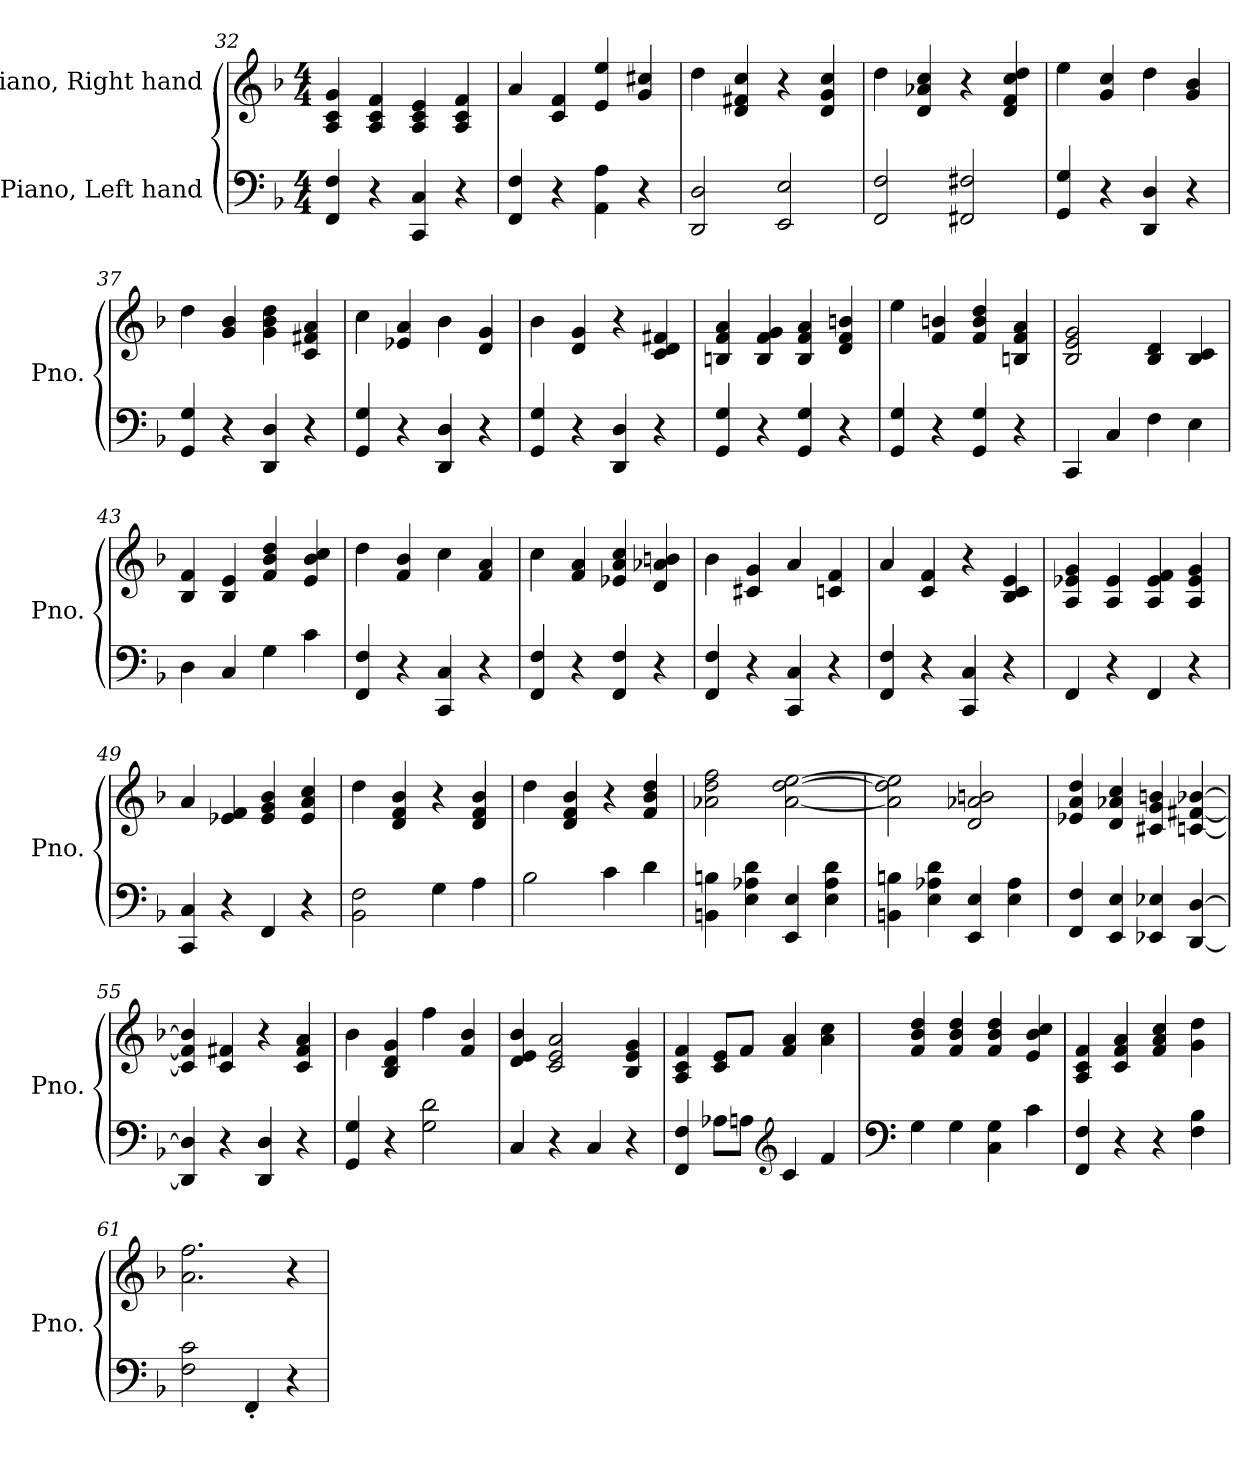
**kern	**kern
*part2	*part1
*staff2	*staff1
*I"Piano, Left hand	*I"Piano, Right hand
*I'Pno.	*I'Pno.
*clefF4	*clefG2
*k[b-]	*k[b-]
*M4/4	*M4/4
=32	=32
4FF/ 4F/	4A/ 4c/ 4g/
4r	4A/ 4c/ 4f/
4CC/ 4C/	4A/ 4c/ 4e/
4r	4A/ 4c/ 4f/
=33	=33
4FF/ 4F/	4a/
4r	4c/ 4f/
4AA\ 4A\	4e/ 4ee/
4r	4g/ 4cc#X/
=34	=34
2DD/ 2D/	4dd\
.	4d/ 4f#X/ 4cc/
2EE/ 2E/	4r
.	4d/ 4g/ 4cc/
!!LO:LB:g=z
=35	=35
2FF/ 2F/	4dd\
.	4d/ 4a-X/ 4cc/
2FF#X/ 2F#X/	4r
.	4d/ 4f/ 4cc/ 4dd/
=36	=36
4GG/ 4G/	4ee\
4r	4g/ 4cc/
4DD/ 4D/	4dd\
4r	4g/ 4b-/
=37	=37
4GG/ 4G/	4dd\
4r	4g/ 4b-/
4DD/ 4D/	4g\ 4b-\ 4dd\
4r	4c/ 4f#X/ 4a/
=38	=38
4GG/ 4G/	4cc\
4r	4e-X/ 4a/
4DD/ 4D/	4b-\
4r	4d/ 4g/
=39	=39
4GG/ 4G/	4b-\
4r	4d/ 4g/
4DD/ 4D/	4r
4r	4c/ 4d/ 4f#X/
=40	=40
4GG/ 4G/	4Bn/ 4f/ 4a/
4r	4B/ 4f/ 4g/
4GG/ 4G/	4B/ 4f/ 4a/
4r	4d/ 4f/ 4bn/
=41	=41
4GG/ 4G/	4ee\
4r	4f/ 4bn/
4GG/ 4G/	4f/ 4b/ 4dd/
4r	4Bn/ 4f/ 4a/
!!LO:PB:g=z
=42	=42
4CC/	2B-/ 2e/ 2g/
4C/	.
4F\	4B-/ 4d/
4E\	4B-/ 4c/
=43	=43
4D\	4B-/ 4f/
4C/	4B-/ 4e/
4G\	4f/ 4b-/ 4dd/
4c\	4e/ 4b-/ 4cc/
=44	=44
4FF/ 4F/	4dd\
4r	4f/ 4b-/
4CC/ 4C/	4cc\
4r	4f/ 4a/
=45	=45
4FF/ 4F/	4cc\
4r	4f/ 4a/
4FF/ 4F/	4e-X/ 4a/ 4cc/
4r	4d/ 4a-X/ 4bn/
=46	=46
4FF/ 4F/	4b-\
4r	4c#X/ 4g/
4CC/ 4C/	4a/
4r	4cn/ 4f/
=47	=47
4FF/ 4F/	4a/
4r	4c/ 4f/
4CC/ 4C/	4r
4r	4B-/ 4c/ 4e/
!!LO:LB:g=z
=48	=48
4FF/	4A/ 4e-X/ 4g/
4r	4A/ 4e-/
4FF/	4A/ 4e-/ 4f/
4r	4A/ 4e-/ 4g/
=49	=49
4CC/ 4C/	4a/
4r	4e-X/ 4f/
4FF/	4e-/ 4g/ 4b-/
4r	4e-/ 4a/ 4cc/
=50	=50
2BB-\ 2F\	4dd\
.	4d/ 4f/ 4b-/
4G\	4r
4A\	4d/ 4f/ 4b-/
=51	=51
2B-\	4dd\
.	4d/ 4f/ 4b-/
4c\	4r
4d\	4f/ 4b-/ 4dd/
=52	=52
4BBn\ 4Bn\	2a-X\ 2dd\ 2ff\
4E\ 4A-X\ 4d\	.
4EE/ 4E/	[2a-\ [2dd\ [2ee\
4E\ 4A-\ 4d\	.
=53	=53
4BBn\ 4Bn\	2a-\] 2dd\] 2ee\]
4E\ 4A-X\ 4d\	.
4EE/ 4E/	2d/ 2a-X/ 2bn/
4E\ 4A-\	.
!!LO:LB:g=z
=54	=54
4FF/ 4F/	4e-X/ 4a/ 4dd/
4EE/ 4E/	4d/ 4a-X/ 4cc/
4EE-X/ 4E-X/	4c#X/ 4g/ 4bn/
[4DD/ [4D/	[4cn/ [4f#X/ [4b-X/
=55	=55
4DD/] 4D/]	4c/] 4f#/] 4b-/]
4r	4c/ 4f#X/
4DD/ 4D/	4r
4r	4c/ 4f#/ 4a/
=56	=56
4GG/ 4G/	4b-\
4r	4B-/ 4d/ 4g/
2G\ 2d\	4ff\
.	4f/ 4b-/
=57	=57
4C/	4d/ 4e/ 4b-/
4r	2c/ 2e/ 2a/
4C/	.
4r	4B-/ 4e/ 4g/
=58	=58
4FF/ 4F/	4A/ 4c/ 4f/
8A-X\L	8c/ 8e/L
8An\J	8f/J
*clefG2	*
4c/	4f/ 4a/
4f/	4a\ 4cc\
=59	=59
*clefF4	*
4G\	4f/ 4b-/ 4dd/
4G\	4f/ 4b-/ 4dd/
4C\ 4G\	4f/ 4b-/ 4dd/
4c\	4e/ 4b-/ 4cc/
!!LO:LB:g=z
=60	=60
4FF/ 4F/	4A/ 4c/ 4f/
4r	4c/ 4f/ 4a/
4r	4f/ 4a/ 4cc/
4F\ 4B-\	4g\ 4dd\
=61	=61
2F\ 2c\	2.a\ 2.ff\
4FF'/	.
4r	4r
=	=
*-	*-
